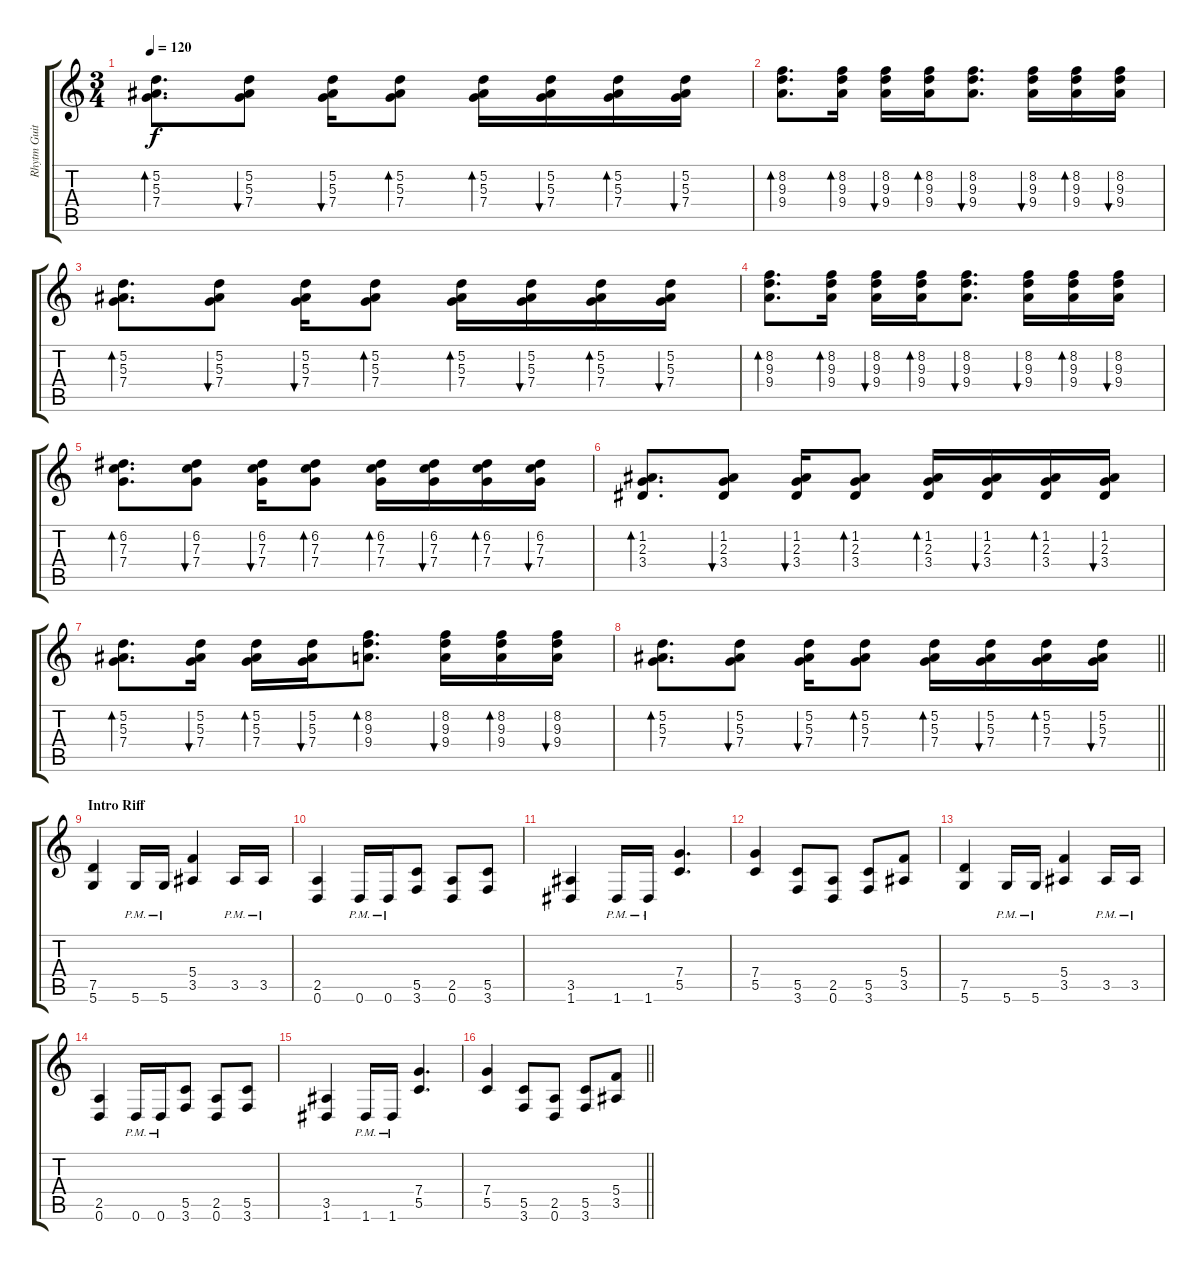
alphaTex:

\track ("Rhytm Guitar" "Rhytm Guit") {instrument distortionguitar}
\staff {score tabs}
\tuning (D4 A3 F3 C3 G2 D2) {hide}
\ts (3 4)
\tempo 120
\clef g2
\ks c
(5.2 5.3 7.4).8{d bd 30 dy f} (5.2 5.3 7.4).8{bu 30} (5.2 5.3 7.4).16{bu 30} (5.2 5.3 7.4).8{bd 60} (5.2 5.3 7.4).16{bd 60} (5.2 5.3 7.4).16{bu 60} (5.2 5.3 7.4).16{bd 60} (5.2 5.3 7.4).16{bu 60} |
(8.2 9.3 9.4).8{d bd 30} (8.2 9.3 9.4).16{bd 60} (8.2 9.3 9.4).16{bu 60} (8.2 9.3 9.4).16{bd 60} (8.2 9.3 9.4).8{d bu 60} (8.2 9.3 9.4).16{bu 60} (8.2 9.3 9.4).16{bd 60} (8.2 9.3 9.4).16{bu 60} |
(5.2 5.3 7.4).8{d bd 30} (5.2 5.3 7.4).8{bu 30} (5.2 5.3 7.4).16{bu 30} (5.2 5.3 7.4).8{bd 60} (5.2 5.3 7.4).16{bd 60} (5.2 5.3 7.4).16{bu 60} (5.2 5.3 7.4).16{bd 60} (5.2 5.3 7.4).16{bu 60} |
(8.2 9.3 9.4).8{d bd 30} (8.2 9.3 9.4).16{bd 60} (8.2 9.3 9.4).16{bu 60} (8.2 9.3 9.4).16{bd 60} (8.2 9.3 9.4).8{d bu 60} (8.2 9.3 9.4).16{bu 60} (8.2 9.3 9.4).16{bd 60} (8.2 9.3 9.4).16{bu 60} |
(6.2 7.3 7.4).8{d bd 30} (6.2 7.3 7.4).8{bu 30} (6.2 7.3 7.4).16{bu 30} (6.2 7.3 7.4).8{bd 60} (6.2 7.3 7.4).16{bd 60} (6.2 7.3 7.4).16{bu 60} (6.2 7.3 7.4).16{bd 60} (6.2 7.3 7.4).16{bu 60} |
(1.2 2.3 3.4).8{d bd 30} (1.2 2.3 3.4).8{bu 30} (1.2 2.3 3.4).16{bu 30} (1.2 2.3 3.4).8{bd 60} (1.2 2.3 3.4).16{bd 60} (1.2 2.3 3.4).16{bu 60} (1.2 2.3 3.4).16{bd 60} (1.2 2.3 3.4).16{bu 60} |
(5.2 5.3 7.4).8{d bd 30} (5.2 5.3 7.4).16{bu 60} (5.2 5.3 7.4).16{bd 60} (5.2 5.3 7.4).16{bu 60} (8.2 9.3 9.4).8{d bd 30} (8.2 9.3 9.4).16{bu 60} (8.2 9.3 9.4).16{bd 60} (8.2 9.3 9.4).16{bu 60} |
\barLineRight lightlight
(5.2 5.3 7.4).8{d bd 30} (5.2 5.3 7.4).8{bu 30} (5.2 5.3 7.4).16{bu 30} (5.2 5.3 7.4).8{bd 60} (5.2 5.3 7.4).16{bd 60} (5.2 5.3 7.4).16{bu 60} (5.2 5.3 7.4).16{bd 60} (5.2 5.3 7.4).16{bu 60} |
\section ("" "Intro Riff")
(7.5 5.6).4{volume 9 instrument distortionguitar} 5.6{pm}.16 5.6{pm}.16 (5.4 3.5).4 3.5{pm}.16 3.5{pm}.16 |
(2.5 0.6).4 0.6{pm}.16 0.6{pm}.16 (5.5 3.6).8 (2.5 0.6).8 (5.5 3.6).8 |
(3.5 1.6).4 1.6{pm}.16 1.6{pm}.16 (7.4 5.5).4{d} |
(7.4 5.5).4 (5.5 3.6).8 (2.5 0.6).8 (5.5 3.6).8 (5.4 3.5).8 |
(7.5 5.6).4 5.6{pm}.16 5.6{pm}.16 (5.4 3.5).4 3.5{pm}.16 3.5{pm}.16 |
(2.5 0.6).4 0.6{pm}.16 0.6{pm}.16 (5.5 3.6).8 (2.5 0.6).8 (5.5 3.6).8 |
(3.5 1.6).4 1.6{pm}.16 1.6{pm}.16 (7.4 5.5).4{d} |
\barLineRight lightlight
(7.4 5.5).4 (5.5 3.6).8 (2.5 0.6).8 (5.5 3.6).8 (5.4 3.5).8
